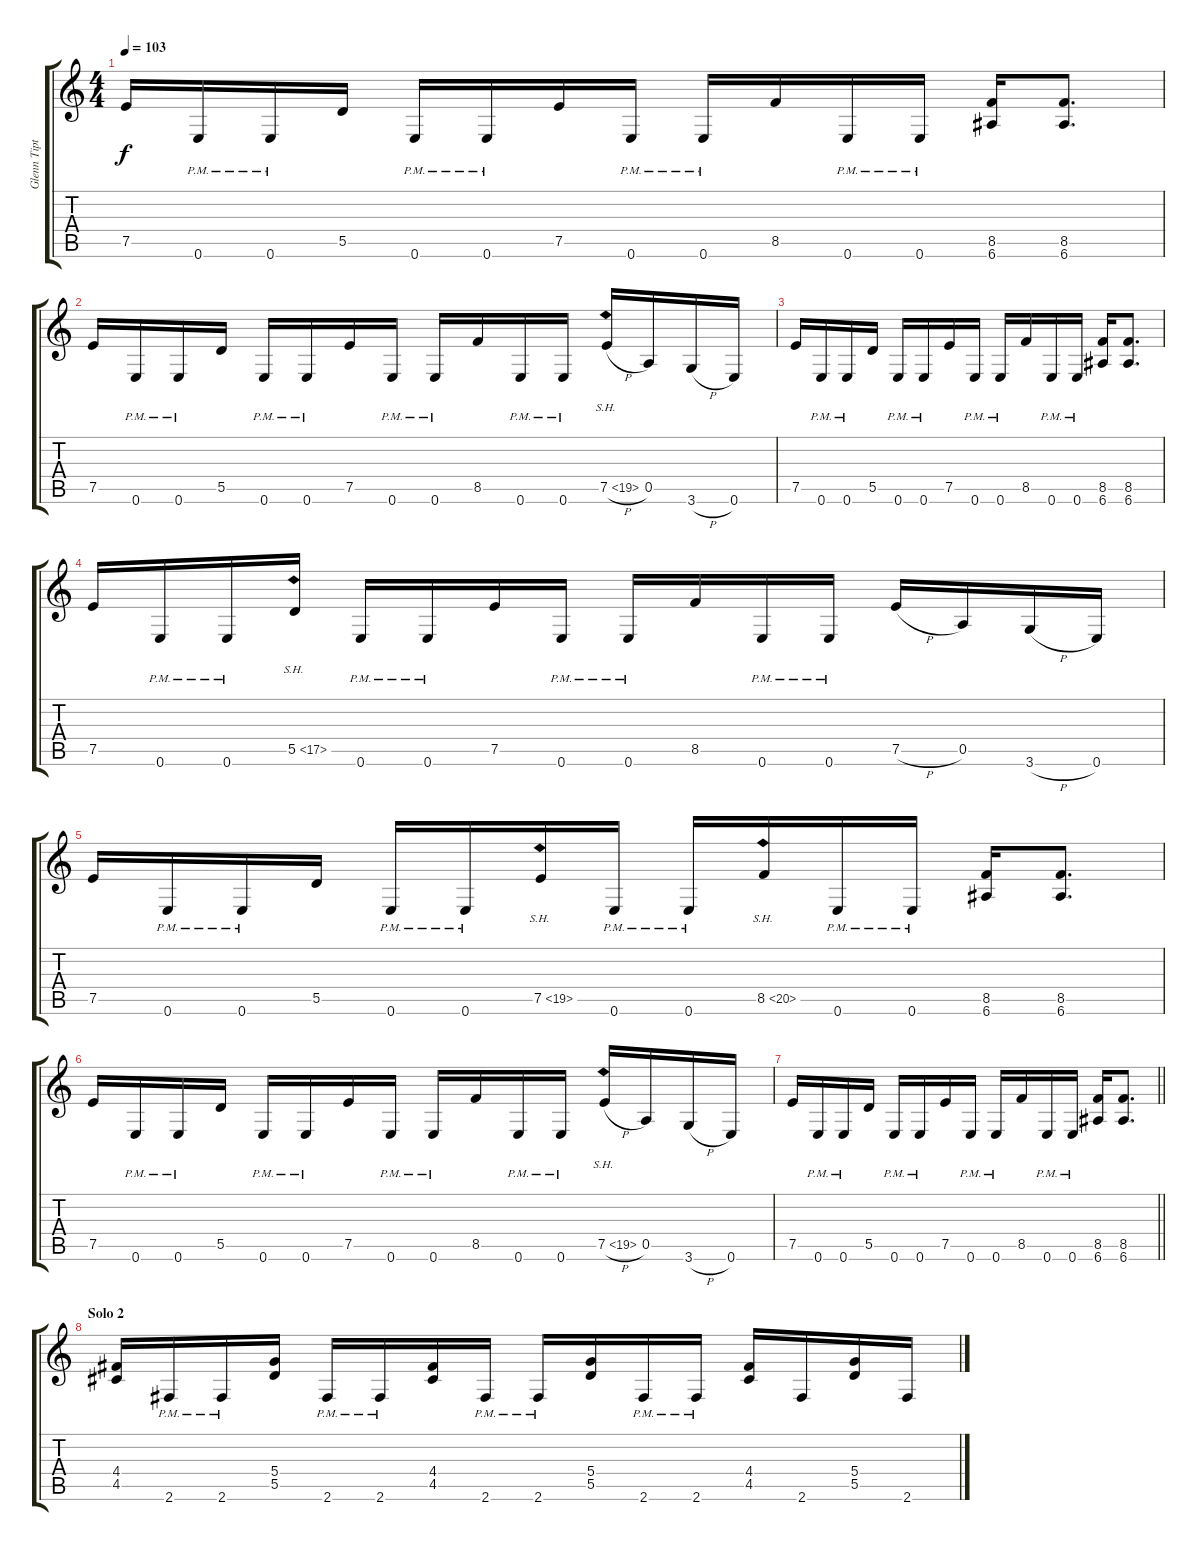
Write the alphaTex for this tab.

\track ("Glenn Tipton" "Glenn Tipt") {instrument distortionguitar}
\staff {score tabs}
\tuning (E4 B3 G3 D3 A2 E2) {hide}
\ts (4 4)
\tempo 103
\clef g2
\ks c
7.5.16{dy f} 0.6{pm}.16 0.6{pm}.16 5.5.16 0.6{pm}.16 0.6{pm}.16 7.5.16 0.6{pm}.16 0.6{pm}.16 8.5.16 0.6{pm}.16 0.6{pm}.16 (8.5 6.6).16 (8.5 6.6).8{d} |
7.5.16 0.6{pm}.16 0.6{pm}.16 5.5.16 0.6{pm}.16 0.6{pm}.16 7.5.16 0.6{pm}.16 0.6{pm}.16 8.5.16 0.6{pm}.16 0.6{pm}.16 7.5{sh 12 h}.16 0.5.16 3.6{h}.16 0.6.16 |
7.5.16 0.6{pm}.16 0.6{pm}.16 5.5.16 0.6{pm}.16 0.6{pm}.16 7.5.16 0.6{pm}.16 0.6{pm}.16 8.5.16 0.6{pm}.16 0.6{pm}.16 (8.5 6.6).16 (8.5 6.6).8{d} |
7.5.16 0.6{pm}.16 0.6{pm}.16 5.5{sh 12}.16 0.6{pm}.16 0.6{pm}.16 7.5.16 0.6{pm}.16 0.6{pm}.16 8.5.16 0.6{pm}.16 0.6{pm}.16 7.5{h}.16 0.5.16 3.6{h}.16 0.6.16 |
7.5.16 0.6{pm}.16 0.6{pm}.16 5.5.16 0.6{pm}.16 0.6{pm}.16 7.5{sh 12}.16 0.6{pm}.16 0.6{pm}.16 8.5{sh 12}.16 0.6{pm}.16 0.6{pm}.16 (8.5 6.6).16 (8.5 6.6).8{d} |
7.5.16 0.6{pm}.16 0.6{pm}.16 5.5.16 0.6{pm}.16 0.6{pm}.16 7.5.16 0.6{pm}.16 0.6{pm}.16 8.5.16 0.6{pm}.16 0.6{pm}.16 7.5{sh 12 h}.16 0.5.16 3.6{h}.16 0.6.16 |
\barLineRight lightlight
7.5.16 0.6{pm}.16 0.6{pm}.16 5.5.16 0.6{pm}.16 0.6{pm}.16 7.5.16 0.6{pm}.16 0.6{pm}.16 8.5.16 0.6{pm}.16 0.6{pm}.16 (8.5 6.6).16 (8.5 6.6).8{d} |
\section ("" "Solo 2")
(4.4 4.5).16 2.6{pm}.16 2.6{pm}.16 (5.4 5.5).16 2.6{pm}.16 2.6{pm}.16 (4.4 4.5).16 2.6{pm}.16 2.6{pm}.16 (5.4 5.5).16 2.6{pm}.16 2.6{pm}.16 (4.4 4.5).16 2.6.16 (5.4 5.5).16 2.6.16
